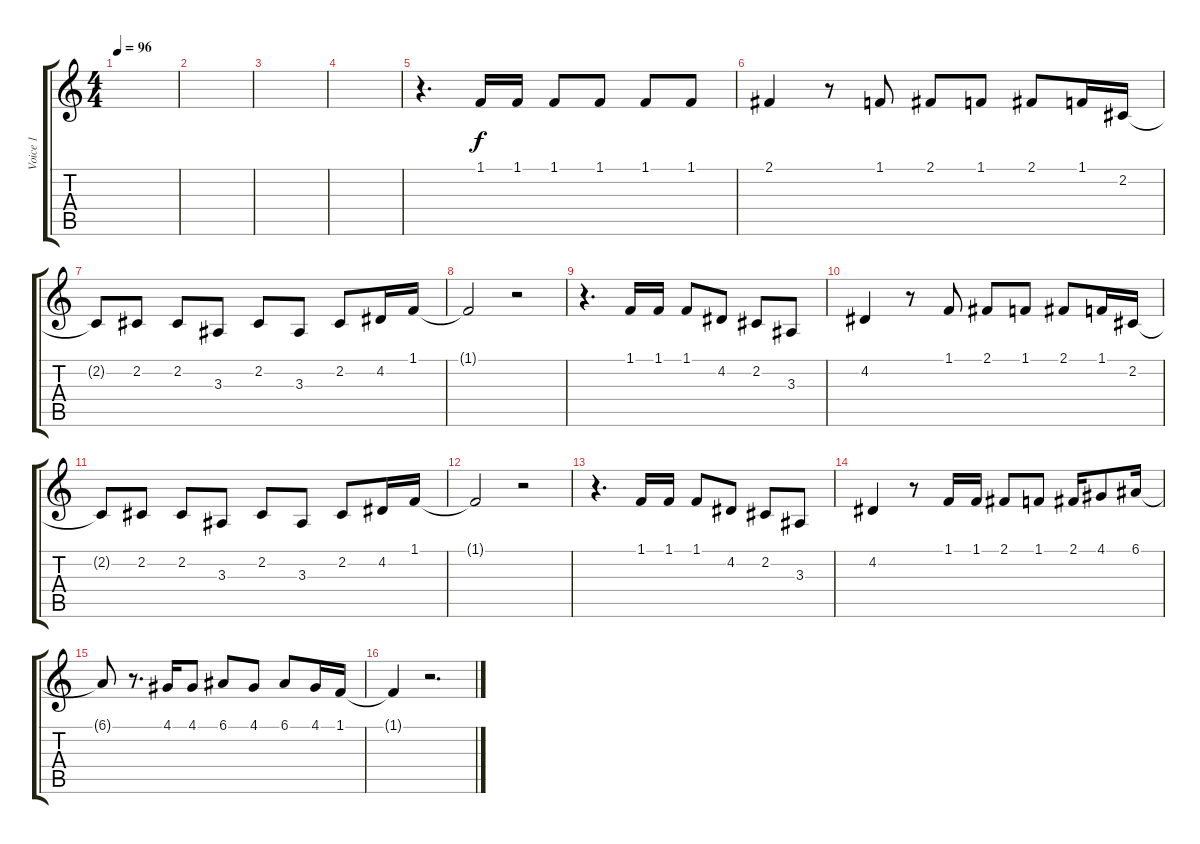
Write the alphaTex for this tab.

\track ("Voice 1" "Voice 1") {instrument lead6voice}
\staff {score tabs}
\tuning (E4 B3 G3 D3 A2 E2) {hide}
\ts (4 4)
\tempo 96
\clef g2
\ks c
|
|
|
|
r.4{d} 1.1.16 1.1.16 1.1.8 1.1.8 1.1.8 1.1.8 |
2.1.4 r.8 1.1.8 2.1.8 1.1.8 2.1.8 1.1.16 2.2.16 |
2.2{t}.8 2.2.8 2.2.8 3.3.8 2.2.8 3.3.8 2.2.8 4.2.16 1.1.16 |
1.1{t}.2 r.2 |
r.4{d} 1.1.16 1.1.16 1.1.8 4.2.8 2.2.8 3.3.8 |
4.2.4 r.8 1.1.8 2.1.8 1.1.8 2.1.8 1.1.16 2.2.16 |
2.2{t}.8 2.2.8 2.2.8 3.3.8 2.2.8 3.3.8 2.2.8 4.2.16 1.1.16 |
1.1{t}.2 r.2 |
r.4{d} 1.1.16 1.1.16 1.1.8 4.2.8 2.2.8 3.3.8 |
4.2.4 r.8 1.1.16 1.1.16 2.1.8 1.1.8 2.1.16 4.1.8 6.1.16 |
6.1{t}.8 r.8{d} 4.1.16 4.1.8 6.1.8 4.1.8 6.1.8 4.1.16 1.1.16 |
1.1{t}.4 r.2{d}
